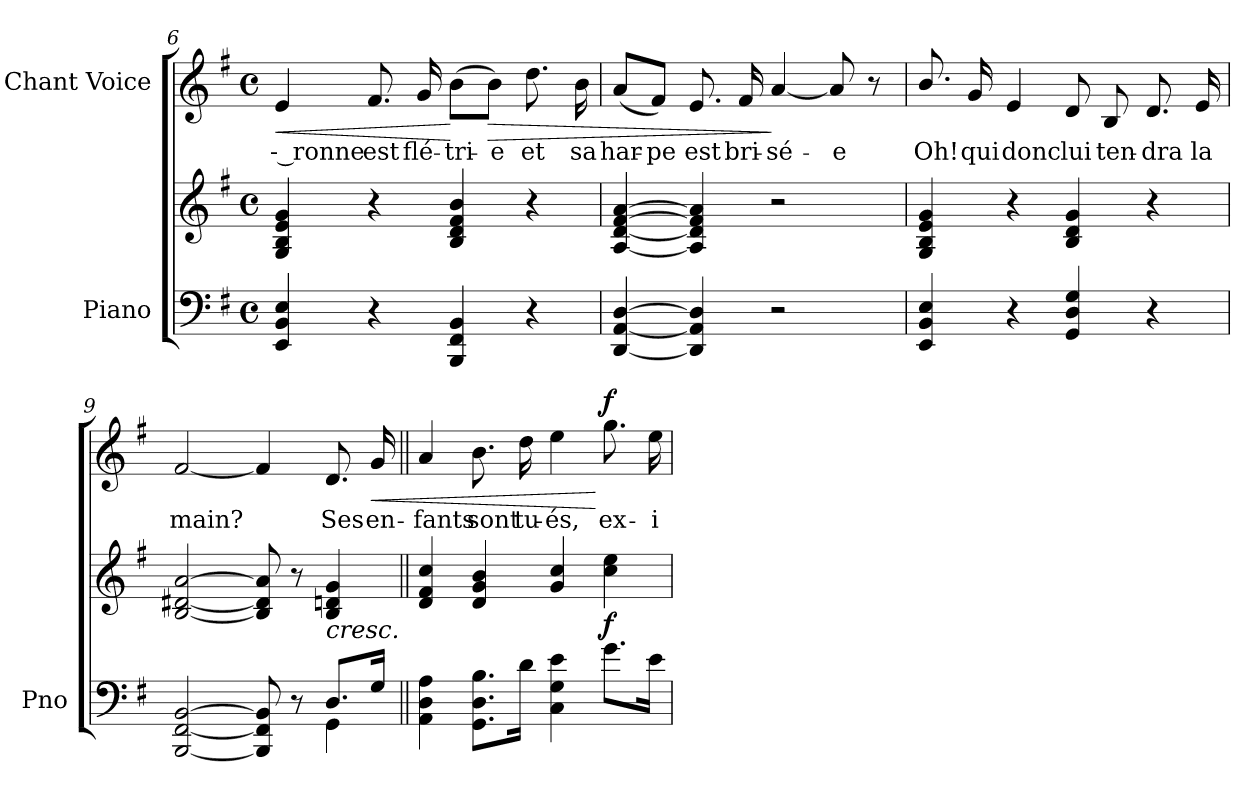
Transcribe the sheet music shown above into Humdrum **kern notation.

**kern	**kern	**dynam	**kern	**text	**dynam
*part2	*part2	*part2	*part1	*part1	*part1
*staff3	*staff2	*staff2/3	*staff1	*staff1	*staff1
*I"Piano	*	*	*I"Chant Voice	*	*
*I'Pno	*	*	*	*	*
*clefF4	*clefG2	*	*clefG2	*	*
*k[f#]	*k[f#]	*	*k[f#]	*	*
*M4/4	*M4/4	*	*M4/4	*	*
*met(c)	*met(c)	*	*met(c)	*	*
=6	=6	=6	=6	=6	=6
!	!	!	!	!	!LO:HP:b
4EE/ 4BB/ 4E/	4G/ 4B/ 4e/ 4g/	.	4e/	-- ronne	<
4r	4r	.	8.f#/	est	.
.	.	.	16g/	flé-	.
4BBB/ 4FF#/ 4BB/	4B/ 4d/ 4f#/ 4b/	.	(8b\L	-tri-	[
!	!	!	!	!	!LO:HP:b
.	.	.	8b\J)	-e	>
4r	4r	.	8.dd\	et	.
.	.	.	16b\	sa	.
=7	=7	=7	=7	=7	=7
[4DD/ [4AA/ [4D/	[4A/ [4d/ [>4f#/ [4a/	.	(8a/L	har-	.
.	.	.	8f#/J)	-pe	.
4DD/] 4AA/] 4D/]	4A/] 4d/] 4f#/] 4a/]	.	8.e/	est	.
.	.	.	16f#/	bri-	.
2r	2r	.	[4a/	-sé-	]
.	.	.	8a/]	-e	.
.	.	.	8r	.	.
=8	=8	=8	=8	=8	=8
4EE/ 4BB/ 4E/	4G/ 4B/ 4e/ 4g/	.	8.b/	Oh!	.
.	.	.	16g/	qui	.
4r	4r	.	4e/	donc	.
4GG/ 4D/ 4G/	4B/ 4d/ 4g/	.	8d/	lui	.
.	.	.	8B/	ten-	.
4r	4r	.	8.d/	-dra	.
.	.	.	16e/	la	.
=9	=9	=9	=9	=9	=9
*^	*^	*	*	*	*
[<2BBB/ [<2FF#/ [2BB/	2.ryy	[2B/ [>2d#X/ [2a/	2...ryy	.	[2f#/	main?	.
8BBB/] 8FF#/] 8BB/]	.	8B/] 8d#/] 8a/]	.	.	4f#/]	.	.
8r	.	8r	.	.	.	.	.
!	!	!	!	!LO:HP:b	!	!	!LO:DY:a
!	!	!	!	!	!	!	!LO:DY:n=1:a
!	!	!	!	!	!	!	!LO:DY:n=2:a
8.D/L	4GG\	4B/ 4dn/ 4g/	.	<	8.d/	Ses	other-dynamics f other-dynamics
!	!	!	!	!LO:DY:b	!	!	!LO:HP:b
!	!	!	!	!LO:DY:n=1:b	!	!	!
!	!	!	!	!LO:DY:n=2:b	!	!	!
16G/Jk	.	.	16ryy	other-dynamics f other-dynamics	16g/	en-	<
*v	*v	*	*	*	*	*	*
*	*v	*v	*	*	*	*
=10||	=10||	=10||	=10||	=10||	=10||
4AA\ 4D\ 4A\	4d/ 4f#/ 4cc/	.	4a/	-fants	.
8.GG\ 8.D\ 8.B\L	4d/ 4g/ 4b/	.	8.b\	sont	.
16d\Jk	.	.	16dd\	tu-	.
4C\ 4G\ 4e\	4g/ 4cc/	.	4ee\	-és,	.
!	!	!LO:DY:n=1:b	!	!	!LO:DY:n=1:a
8.g\L	4cc\ 4ee\	[ f	8.gg\	ex-	[ f
16e\Jk	.	.	16ee\	-i-	.
=	=	=	=	=	=
*-	*-	*-	*-	*-	*-
